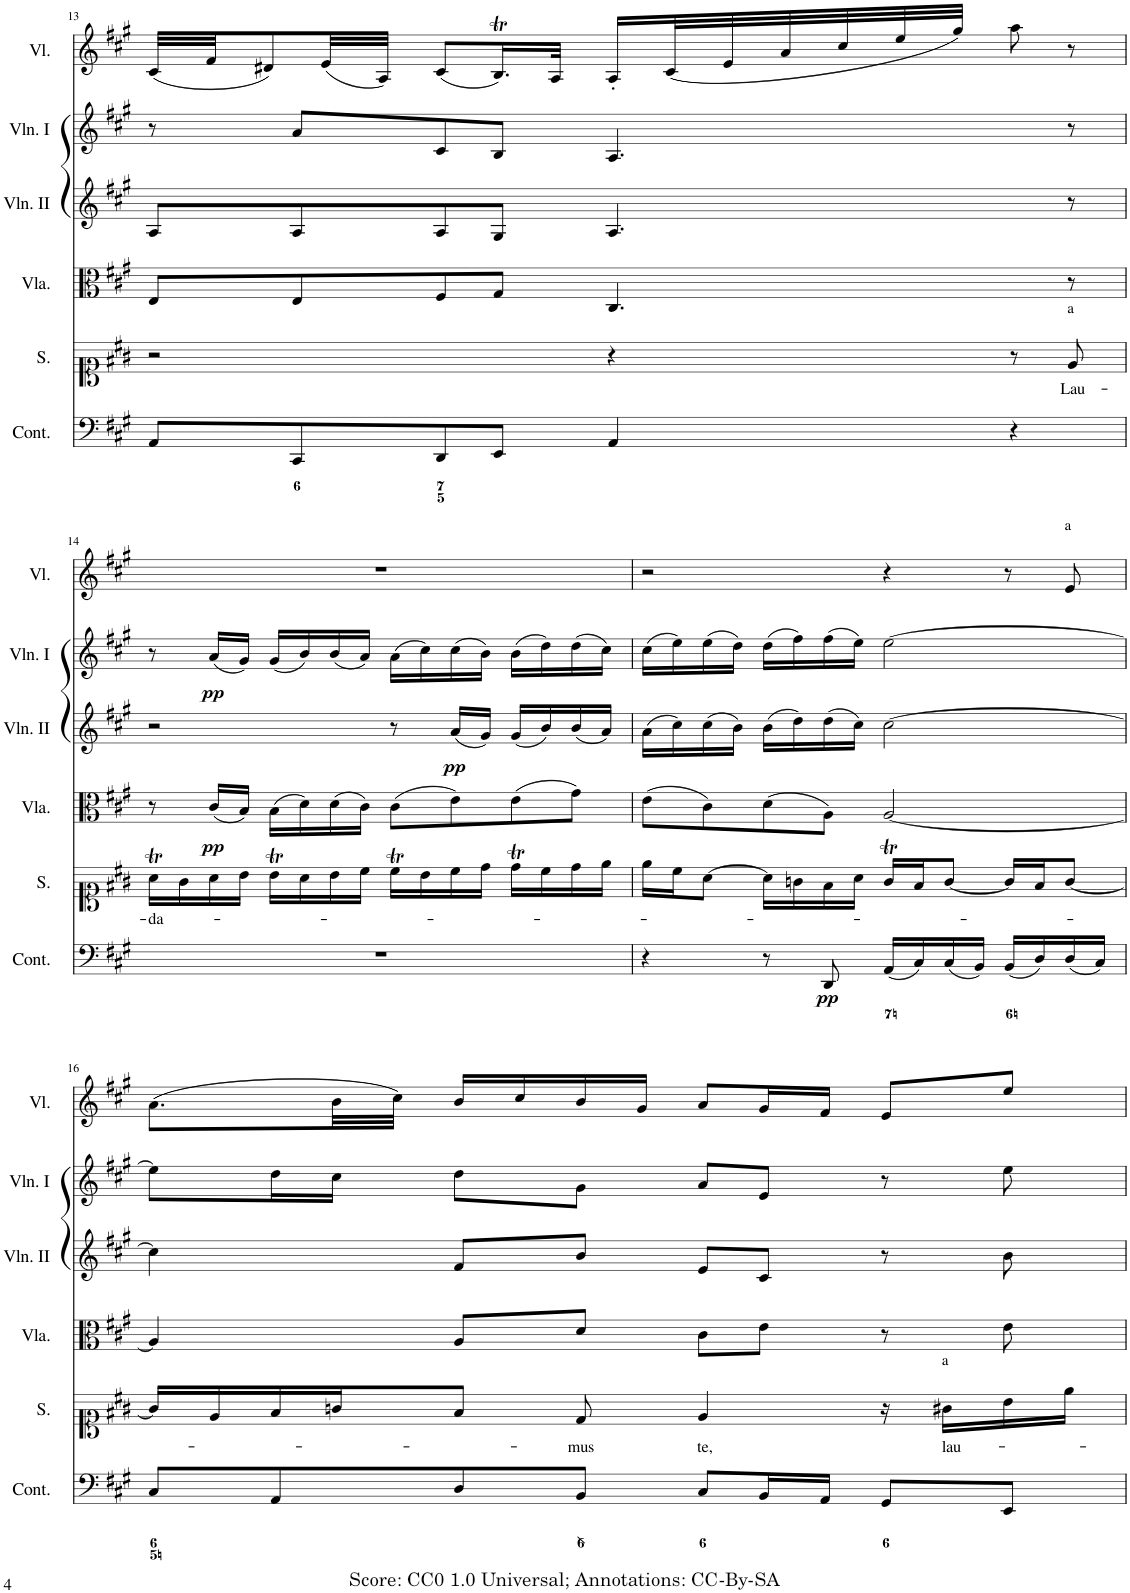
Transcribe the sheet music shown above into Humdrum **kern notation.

**kern	**dynam	**kern	**text	**kern	**dynam	**kern	**dynam	**kern	**dynam	**kern
*part6	*part6	*part5	*part5	*part4	*part4	*part3	*part3	*part2	*part2	*part1
*staff6	*staff6	*staff5	*staff5	*staff4	*staff4	*staff3	*staff3	*staff2	*staff2	*staff1
*I"Continuo	*	*I"Soprano II solo (sic)	*	*I"Viola	*	*I"Violino II	*	*I"Violino I	*	*I"Violino solo
*I'Cont.	*	*I'S.	*	*I'Vla.	*	*I'Vln. II	*	*I'Vln. I	*	*I'Vl.
!!LO:PB:g=z
*clefF4	*	*clefC1	*	*clefC3	*	*clefG2	*	*clefG2	*	*clefG2
*k[f#c#g#]	*	*k[f#c#g#]	*	*k[f#c#g#]	*	*k[f#c#g#]	*	*k[f#c#g#]	*	*k[f#c#g#]
*M4/4	*	*M4/4	*	*M4/4	*	*M4/4	*	*M4/4	*	*M4/4
*met(c)	*	*met(c)	*	*met(c)	*	*met(c)	*	*met(c)	*	*met(c)
=13	=13	=13	=13	=13	=13	=13	=13	=13	=13	=13
8AA/L	.	2r	.	8E/L	.	8A/L	.	8r	.	(32c#/LLL
.	.	.	.	.	.	.	.	.	.	32f#/JJ
.	.	.	.	.	.	.	.	.	.	8d#X/)
8CC#/	.	.	.	8E/	.	8A/	.	8a/L	.	.
.	.	.	.	.	.	.	.	.	.	(32e/LL
.	.	.	.	.	.	.	.	.	.	32A/JJJ)
8DD/	.	.	.	8F#/	.	8A/	.	8c#/	.	(8c#/L
8EE/J	.	.	.	8G#/J	.	8G#/J	.	8B/J	.	16.BT/L)
.	.	.	.	.	.	.	.	.	.	32A/JJk
4AA/	.	4r	.	4.C#/	.	4.A/	.	4.A/	.	16A'/LL
.	.	.	.	.	.	.	.	.	.	(32c#/L
.	.	.	.	.	.	.	.	.	.	32e/
.	.	.	.	.	.	.	.	.	.	32a/
.	.	.	.	.	.	.	.	.	.	32cc#/
.	.	.	.	.	.	.	.	.	.	32ee/
.	.	.	.	.	.	.	.	.	.	32gg#/JJJ)
4r	.	8r	.	.	.	.	.	.	.	8aa\
!	!	!LO:TX:a:t=a	!	!	!	!	!	!	!	!
!	!	!	!LO:LY:b	!	!	!	!	!	!	!
.	.	8e/	Lau-	8r	.	8r	.	8r	.	8r
!!LO:LB:g=z
=14	=14	=14	=14	=14	=14	=14	=14	=14	=14	=14
!	!	!	!LO:LY:b	!	!	!	!	!	!	!
1r	.	16aT\LL	-da-	8r	.	2r	.	8r	.	1r
.	.	16g#\	.	.	.	.	.	.	.	.
!	!	!	!	!	!LO:DY:b	!	!	!	!LO:DY:b	!
.	.	16a\	.	(16c#/LL	pp	.	.	(16a/LL	pp	.
.	.	16b\JJ	.	16B/JJ)	.	.	.	16g#/JJ)	.	.
.	.	16bT\LL	.	(16B\LL	.	.	.	(16g#/LL	.	.
.	.	16a\	.	16d\)	.	.	.	16b/)	.	.
.	.	16b\	.	(16d\	.	.	.	(16b/	.	.
.	.	16cc#\JJ	.	16c#\JJ)	.	.	.	16a/JJ)	.	.
.	.	16cc#t\LL	.	(8c#\L	.	8r	.	(16a\LL	.	.
.	.	16b\	.	.	.	.	.	16cc#\)	.	.
!	!	!	!	!	!	!	!LO:DY:b	!	!	!
.	.	16cc#\	.	8e\)	.	(16a/LL	pp	(16cc#\	.	.
.	.	16dd\JJ	.	.	.	16g#/JJ)	.	16b\JJ)	.	.
.	.	16ddT\LL	.	(8e\	.	(16g#/LL	.	(16b\LL	.	.
.	.	16cc#\	.	.	.	16b/)	.	16dd\)	.	.
.	.	16dd\	.	8g#\J)	.	(16b/	.	(16dd\	.	.
.	.	16ee\JJ	.	.	.	16a/JJ)	.	16cc#\JJ)	.	.
=15	=15	=15	=15	=15	=15	=15	=15	=15	=15	=15
4r	.	16ee\LL	.	(8e\L	.	(16a\LL	.	(16cc#\LL	.	2r
.	.	16cc#\J	.	.	.	16cc#\)	.	16ee\)	.	.
.	.	[8a\J	.	8c#\)	.	(16cc#\	.	(16ee\	.	.
.	.	.	.	.	.	16b\JJ)	.	16dd\JJ)	.	.
8r	.	16a\LL]	.	(8d\	.	(16b\LL	.	(16dd\LL	.	.
.	.	16gn\	.	.	.	16dd\)	.	16ff#\)	.	.
!	!LO:DY:b	!	!	!	!	!	!	!	!	!
8DD/	pp	16f#\	.	8A\J)	.	(16dd\	.	(16ff#\	.	.
.	.	16a\JJ	.	.	.	16cc#\JJ)	.	16ee\JJ)	.	.
(16AA/LL	.	16gT/LL	.	[2A/	.	[2cc#\	.	[2ee\	.	4r
16C#/)	.	16f#/J	.	.	.	.	.	.	.	.
(16C#/	.	[8g/J	.	.	.	.	.	.	.	.
16BB/JJ)	.	.	.	.	.	.	.	.	.	.
(16BB/LL	.	16g/LL]	.	.	.	.	.	.	.	8r
16D/)	.	16f#/J	.	.	.	.	.	.	.	.
!	!	!	!	!	!	!	!	!	!	!LO:TX:a:t=a
(16D/	.	[8g/J	.	.	.	.	.	.	.	8e/
16C#/JJ)	.	.	.	.	.	.	.	.	.	.
!!LO:LB:g=z
=16	=16	=16	=16	=16	=16	=16	=16	=16	=16	=16
8C#/L	.	16g/LL]	.	4A/]	.	4cc#\]	.	8ee\L]	.	(8.a\L
.	.	16e/	.	.	.	.	.	.	.	.
8AA/	.	16f#/	.	.	.	.	.	16dd\L	.	.
.	.	16gn/J	.	.	.	.	.	16cc#\JJ	.	32b\LL
.	.	.	.	.	.	.	.	.	.	32cc#\JJJ)
8D/	.	8f#/J	.	8A/L	.	8f#/L	.	8dd\L	.	16b/LL
.	.	.	.	.	.	.	.	.	.	16cc#/
!	!	!	!LO:LY:b	!	!	!	!	!	!	!
8BB/J	.	8d/	-mus	8d/J	.	8b/J	.	8g#\J	.	16b/
.	.	.	.	.	.	.	.	.	.	16g#/JJ
!	!	!	!LO:LY:b	!	!	!	!	!	!	!
8C#/L	.	4e/	te,	8c#\L	.	8e/L	.	8a/L	.	8a/L
16BB/L	.	.	.	8e\J	.	8c#/J	.	8e/J	.	16g#/L
16AA/JJ	.	.	.	.	.	.	.	.	.	16f#/JJ
8GG#/L	.	16r	.	8r	.	8r	.	8r	.	8e/L
!	!	!LO:TX:a:t=a	!	!	!	!	!	!	!	!
!	!	!	!LO:LY:b	!	!	!	!	!	!	!
.	.	16g#X\LL	lau-	.	.	.	.	.	.	.
8EE/J	.	16b\	.	8e\	.	8b\	.	8ee\	.	8ee/J
.	.	16ee\JJ	.	.	.	.	.	.	.	.
=	=	=	=	=	=	=	=	=	=	=
*-	*-	*-	*-	*-	*-	*-	*-	*-	*-	*-
